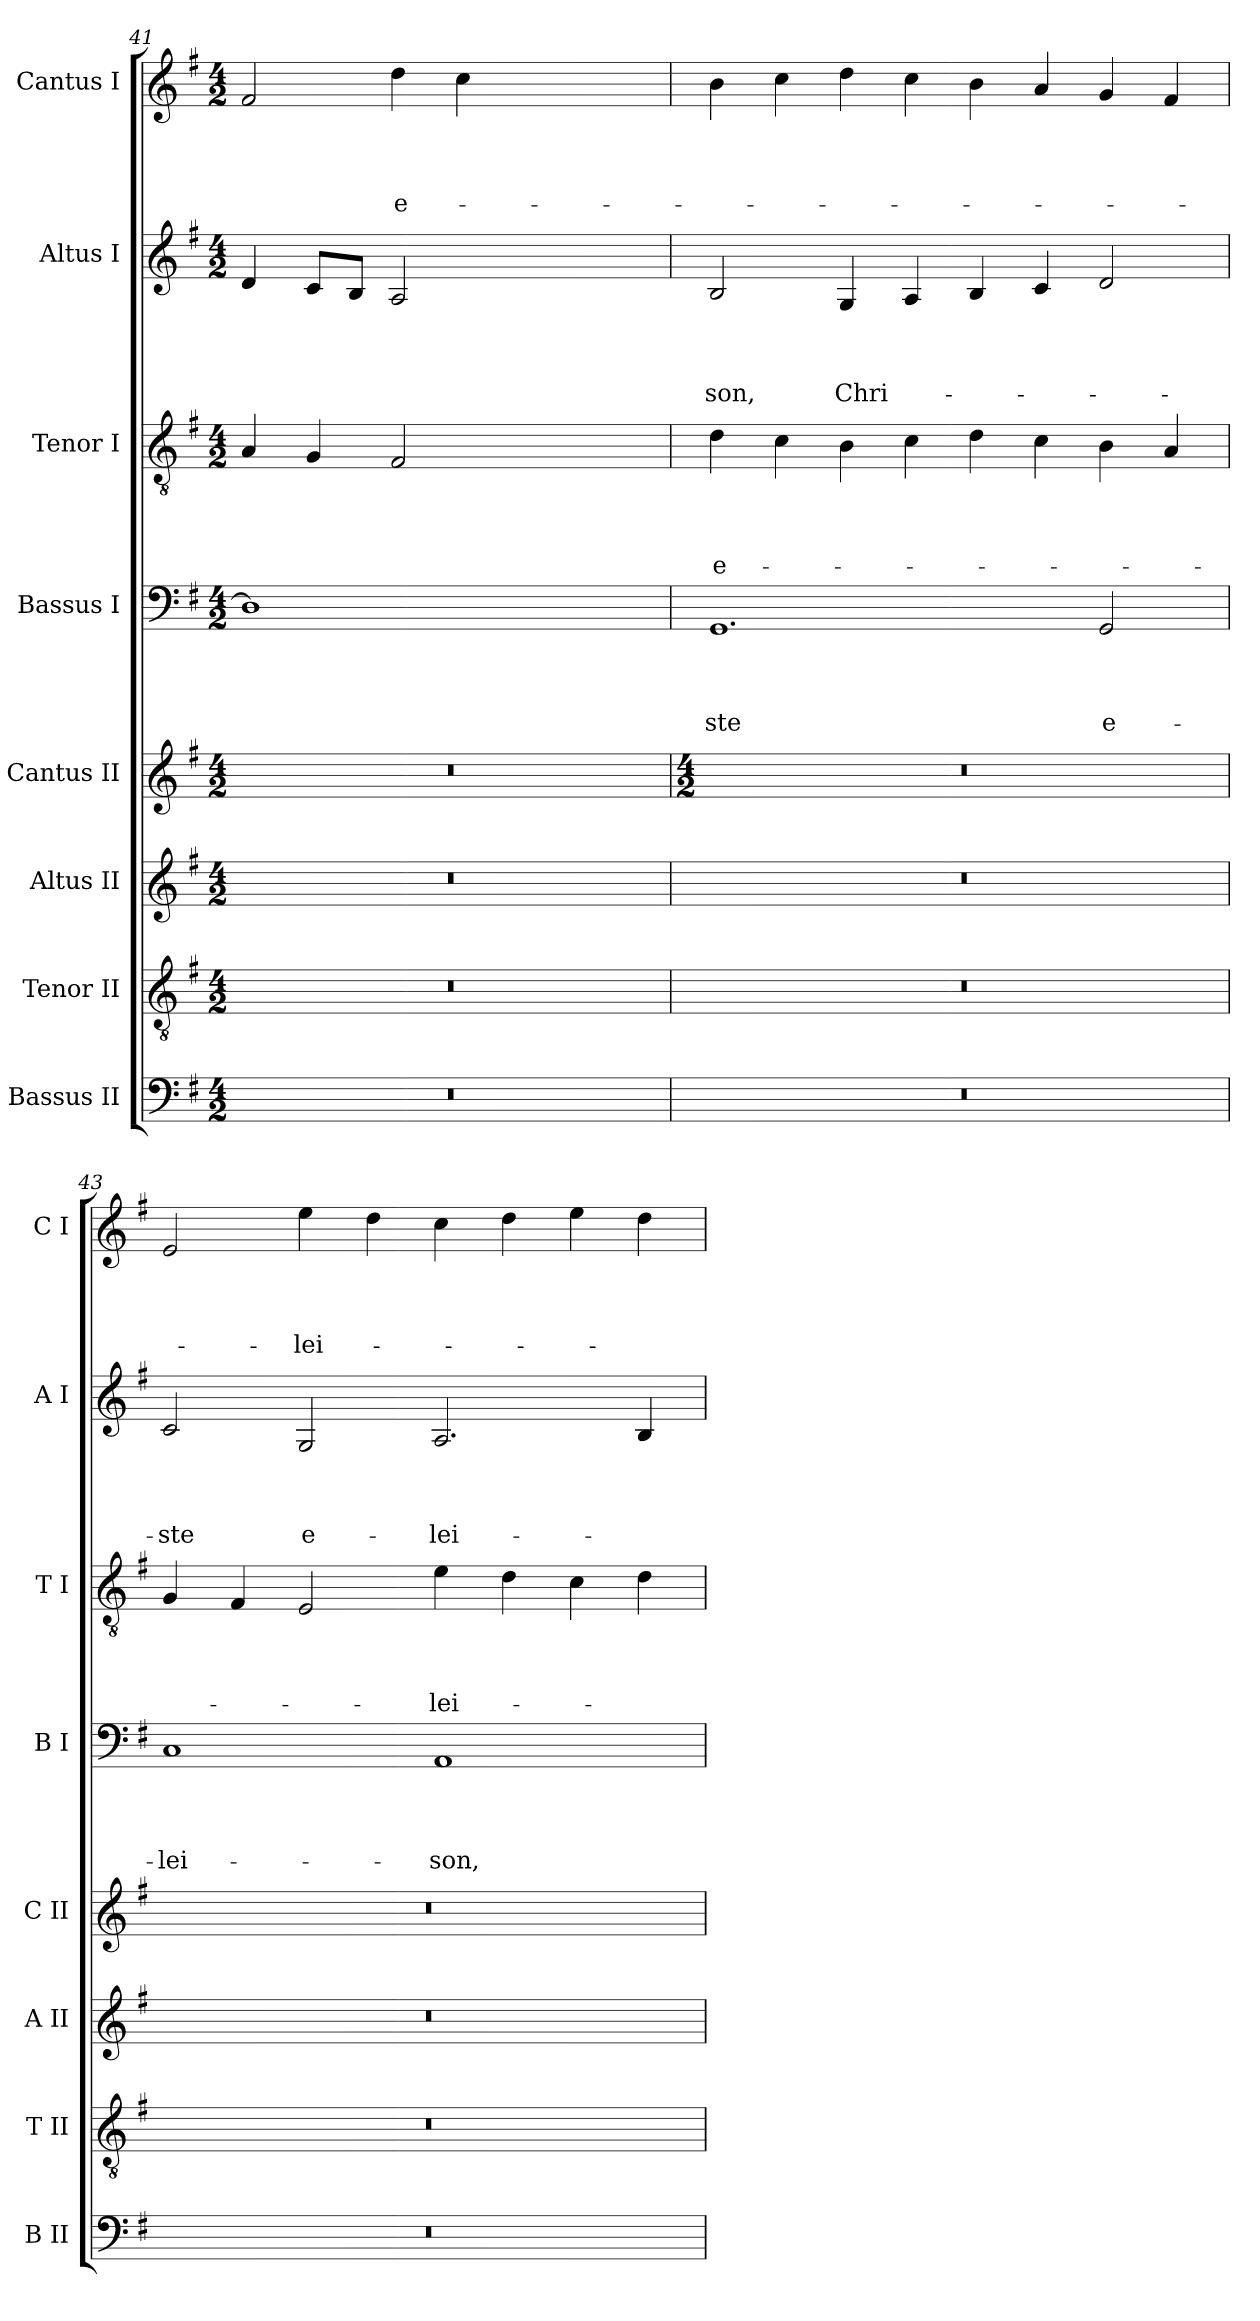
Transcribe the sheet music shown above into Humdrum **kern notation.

**kern	**kern	**kern	**kern	**kern	**text	**text	**text	**text	**kern	**text	**text	**text	**text	**kern	**text	**text	**text	**text	**kern	**text	**text	**text	**text
*part8	*part7	*part6	*part5	*part4	*part4	*part4	*part4	*part4	*part3	*part3	*part3	*part3	*part3	*part2	*part2	*part2	*part2	*part2	*part1	*part1	*part1	*part1	*part1
*staff8	*staff7	*staff6	*staff5	*staff4	*staff4	*staff4	*staff4	*staff4	*staff3	*staff3	*staff3	*staff3	*staff3	*staff2	*staff2	*staff2	*staff2	*staff2	*staff1	*staff1	*staff1	*staff1	*staff1
*I"Bassus II	*I"Tenor II	*I"Altus II	*I"Cantus II	*I"Bassus I	*	*	*	*	*I"Tenor I	*	*	*	*	*I"Altus I	*	*	*	*	*I"Cantus I	*	*	*	*
*I'B II	*I'T II	*I'A II	*I'C II	*I'B I	*	*	*	*	*I'T I	*	*	*	*	*I'A I	*	*	*	*	*I'C I	*	*	*	*
!!LO:LB:g=z
*clefF4	*clefGv2	*clefG2	*clefG2	*clefF4	*	*	*	*	*clefGv2	*	*	*	*	*clefG2	*	*	*	*	*clefG2	*	*	*	*
*k[f#]	*k[f#]	*k[f#]	*k[f#]	*k[f#]	*	*	*	*	*k[f#]	*	*	*	*	*k[f#]	*	*	*	*	*k[f#]	*	*	*	*
*G:	*G:	*G:	*G:	*G:	*	*	*	*	*G:	*	*	*	*	*G:	*	*	*	*	*G:	*	*	*	*
*M4/2	*M4/2	*M4/2	*M4/2	*M4/2	*	*	*	*	*M4/2	*	*	*	*	*M4/2	*	*	*	*	*M4/2	*	*	*	*
=41X2	=41X2	=41X2	=41X2	=41X2	=41X2	=41X2	=41X2	=41X2	=41X2	=41X2	=41X2	=41X2	=41X2	=41X2	=41X2	=41X2	=41X2	=41X2	=41X2	=41X2	=41X2	=41X2	=41X2
0r	0r	0r	0r	1D]	.	.	.	.	4A/	.	.	.	.	4d/	.	.	.	.	2f#/	.	.	.	.
.	.	.	.	.	.	.	.	.	4G/	.	.	.	.	8c/L	.	.	.	.	.	.	.	.	.
.	.	.	.	.	.	.	.	.	.	.	.	.	.	8B/J	.	.	.	.	.	.	.	.	.
!	!	!	!	!	!	!	!	!	!	!	!	!	!	!	!	!	!	!	!	!	!	!	!LO:LY:b
.	.	.	.	.	.	.	.	.	2F#/	.	.	.	.	2A/	.	.	.	.	4dd\	.	.	.	e-
.	.	.	.	.	.	.	.	.	.	.	.	.	.	.	.	.	.	.	4cc\	.	.	.	.
.	.	.	.	1ryy	.	.	.	.	1ryy	.	.	.	.	1ryy	.	.	.	.	1ryy	.	.	.	.
=42	=42	=42	=42	=42	=42	=42	=42	=42	=42	=42	=42	=42	=42	=42	=42	=42	=42	=42	=42	=42	=42	=42	=42
*	*	*	*M4/2	*	*	*	*	*	*	*	*	*	*	*	*	*	*	*	*	*	*	*	*
!	!	!	!	!	!	!	!	!LO:LY:b	!	!	!	!	!	!	!	!	!	!	!	!	!	!	!
!	!	!	!	!	!	!	!	!	!	!	!	!	!LO:LY:b	!	!	!	!	!	!	!	!	!	!
!	!	!	!	!	!	!	!	!	!	!	!	!	!	!	!	!	!	!LO:LY:b	!	!	!	!	!
0r	0r	0r	0r	1.GG	.	.	.	-ste	4d\	.	.	.	e-	2B/	.	.	.	-son,	4b\	.	.	.	.
.	.	.	.	.	.	.	.	.	4c\	.	.	.	.	.	.	.	.	.	4cc\	.	.	.	.
!	!	!	!	!	!	!	!	!	!	!	!	!	!	!	!	!	!	!LO:LY:b	!	!	!	!	!
.	.	.	.	.	.	.	.	.	4B\	.	.	.	.	4G/	.	.	.	Chri-	4dd\	.	.	.	.
.	.	.	.	.	.	.	.	.	4c\	.	.	.	.	4A/	.	.	.	.	4cc\	.	.	.	.
.	.	.	.	.	.	.	.	.	4d\	.	.	.	.	4B/	.	.	.	.	4b\	.	.	.	.
.	.	.	.	.	.	.	.	.	4c\	.	.	.	.	4c/	.	.	.	.	4a/	.	.	.	.
!	!	!	!	!	!	!	!	!LO:LY:b	!	!	!	!	!	!	!	!	!	!	!	!	!	!	!
.	.	.	.	2GG/	.	.	.	e-	4B\	.	.	.	.	2d/	.	.	.	.	4g/	.	.	.	.
.	.	.	.	.	.	.	.	.	4A/	.	.	.	.	.	.	.	.	.	4f#/	.	.	.	.
=43	=43	=43	=43	=43	=43	=43	=43	=43	=43	=43	=43	=43	=43	=43	=43	=43	=43	=43	=43	=43	=43	=43	=43
!	!	!	!	!	!	!	!	!LO:LY:b	!	!	!	!	!	!	!	!	!	!	!	!	!	!	!
!	!	!	!	!	!	!	!	!	!	!	!	!	!	!	!	!	!	!LO:LY:b	!	!	!	!	!
0r	0r	0r	0r	1C	.	.	.	-lei-	4G/	.	.	.	.	2c/	.	.	.	-ste	2e/	.	.	.	.
.	.	.	.	.	.	.	.	.	4F#/	.	.	.	.	.	.	.	.	.	.	.	.	.	.
!	!	!	!	!	!	!	!	!	!	!	!	!	!	!	!	!	!	!LO:LY:b	!	!	!	!	!
!	!	!	!	!	!	!	!	!	!	!	!	!	!	!	!	!	!	!	!	!	!	!	!LO:LY:b
.	.	.	.	.	.	.	.	.	2E/	.	.	.	.	2G/	.	.	.	e-	4ee\	.	.	.	-lei-
.	.	.	.	.	.	.	.	.	.	.	.	.	.	.	.	.	.	.	4dd\	.	.	.	.
!	!	!	!	!	!	!	!	!LO:LY:b	!	!	!	!	!	!	!	!	!	!	!	!	!	!	!
!	!	!	!	!	!	!	!	!	!	!	!	!	!LO:LY:b	!	!	!	!	!	!	!	!	!	!
!	!	!	!	!	!	!	!	!	!	!	!	!	!	!	!	!	!	!LO:LY:b	!	!	!	!	!
.	.	.	.	1AA	.	.	.	-son,	4e\	.	.	.	-lei-	2.A/	.	.	.	-lei-	4cc\	.	.	.	.
.	.	.	.	.	.	.	.	.	4d\	.	.	.	.	.	.	.	.	.	4dd\	.	.	.	.
.	.	.	.	.	.	.	.	.	4c\	.	.	.	.	.	.	.	.	.	4ee\	.	.	.	.
.	.	.	.	.	.	.	.	.	4d\	.	.	.	.	4B/	.	.	.	.	4dd\	.	.	.	.
=	=	=	=	=	=	=	=	=	=	=	=	=	=	=	=	=	=	=	=	=	=	=	=
*-	*-	*-	*-	*-	*-	*-	*-	*-	*-	*-	*-	*-	*-	*-	*-	*-	*-	*-	*-	*-	*-	*-	*-
